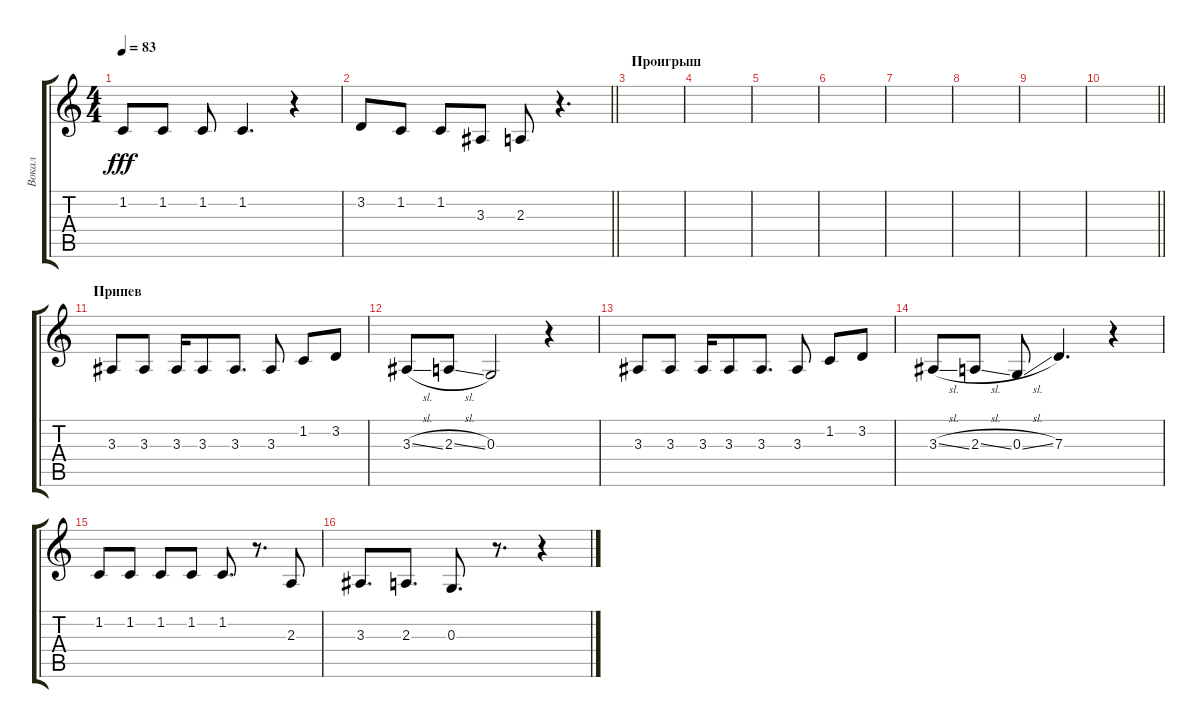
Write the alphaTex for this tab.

\track ("Вокал" "Вокал") {instrument trumpet}
\staff {score tabs}
\tuning (E4 B3 G3 D3 A2 E2) {hide}
\ts (4 4)
\tempo 83
\clef g2
\ks c
1.2.8{dy fff} 1.2.8 1.2.8 1.2.4{d} r.4 |
\barLineRight lightlight
3.2.8 1.2.8 1.2.8 3.3.8 2.3.8 r.4{d} |
\section ("" "Проигрыш")
|
|
|
|
|
|
|
\barLineRight lightlight
|
\section ("" "Припев")
3.3.8 3.3.8 3.3.16 3.3.8 3.3.8{d} 3.3.8 1.2.8 3.2.8 |
3.3{sl}.8 2.3{sl}.8 0.3.2 r.4 |
3.3.8 3.3.8 3.3.16 3.3.8 3.3.8{d} 3.3.8 1.2.8 3.2.8 |
3.3{sl}.8 2.3{sl}.8 0.3{sl}.8 7.3.4{d} r.4 |
1.2.8 1.2.8 1.2.8 1.2.8 1.2.8{d} r.8{d} 2.3.8 |
3.3.8{d} 2.3.8{d} 0.3.8{d} r.8{d} r.4
